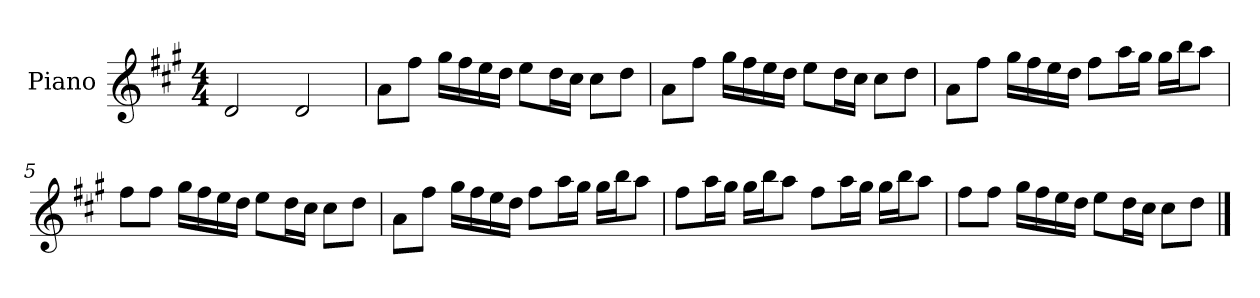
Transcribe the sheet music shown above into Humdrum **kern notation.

**kern
*part1
*staff1
*I"Piano
*I'P-no
*clefG2
*k[f#c#g#]
*M4/4
*MM90
=1
2d/
2d/
=2
8a\L
8ff#\J
16gg#\LL
16ff#\
16ee\
16dd\JJ
8ee\L
16dd\L
16cc#\JJ
8cc#\L
8dd\J
=3
8a\L
8ff#\J
16gg#\LL
16ff#\
16ee\
16dd\JJ
8ee\L
16dd\L
16cc#\JJ
8cc#\L
8dd\J
=4
8a\L
8ff#\J
16gg#\LL
16ff#\
16ee\
16dd\JJ
8ff#\L
16aa\L
16gg#\JJ
16gg#\LL
16bb\J
8aa\J
!!LO:LB:g=z
=5
8ff#\L
8ff#\J
16gg#\LL
16ff#\
16ee\
16dd\JJ
8ee\L
16dd\L
16cc#\JJ
8cc#\L
8dd\J
=6
8a\L
8ff#\J
16gg#\LL
16ff#\
16ee\
16dd\JJ
8ff#\L
16aa\L
16gg#\JJ
16gg#\LL
16bb\J
8aa\J
=7
8ff#\L
16aa\L
16gg#\JJ
16gg#\LL
16bb\J
8aa\J
8ff#\L
16aa\L
16gg#\JJ
16gg#\LL
16bb\J
8aa\J
!!LO:LB:g=z
=8
8ff#\L
8ff#\J
16gg#\LL
16ff#\
16ee\
16dd\JJ
8ee\L
16dd\L
16cc#\JJ
8cc#\L
8dd\J
==
*-
